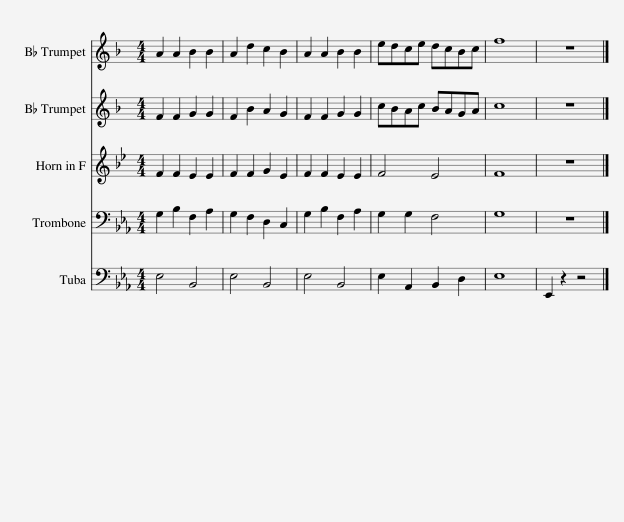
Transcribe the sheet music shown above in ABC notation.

X:1
%%score 1 2 3 4 5
L:1/8
M:4/4
I:linebreak $
K:Eb
V:1 treble transpose=-2
V:2 treble transpose=-2
V:3 treble transpose=-7
V:4 bass
V:5 bass
V:1
[K:F] A2 A2 B2 B2 | A2 d2 c2 B2 | A2 A2 B2 B2 | edce dcBc | f8 | %5
 z8 |] %6
V:2
[K:F] F2 F2 G2 G2 | F2 B2 A2 G2 | F2 F2 G2 G2 | cBAc BAGA | c8 | %5
 z8 |] %6
V:3
[K:Bb] F2 F2 E2 E2 | F2 F2 G2 E2 | F2 F2 E2 E2 | F4 E4 | F8 | %5
 z8 |] %6
V:4
 G,2 B,2 F,2 A,2 | G,2 F,2 D,2 C,2 | G,2 B,2 F,2 A,2 | G,2 G,2 F,4 | G,8 | %5
 z8 |] %6
V:5
 E,4 B,,4 | E,4 B,,4 | E,4 B,,4 | E,2 A,,2 B,,2 D,2 | E,8 | %5
 E,,2 z2 z4 |] %6
